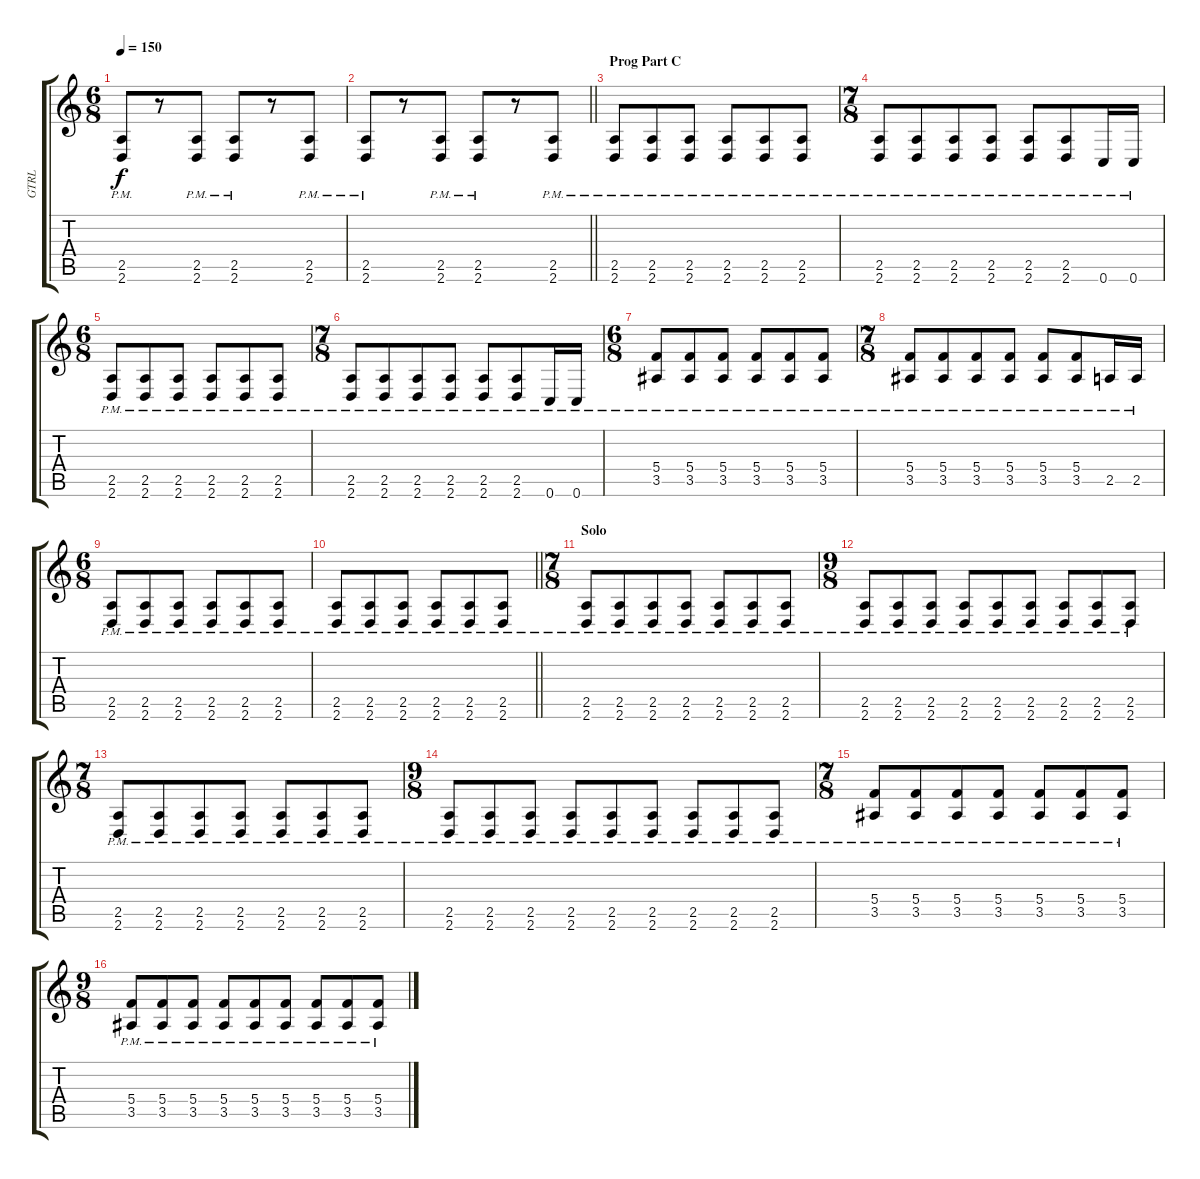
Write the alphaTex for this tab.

\track ("GTRL" "GTRL") {instrument distortionguitar}
\staff {score tabs}
\tuning (D4 A3 F3 C3 G2 C2) {hide}
\ts (6 8)
\tempo 150
\clef g2
\ks c
(2.5{pm} 2.6{pm}).8{dy f} r.8 (2.5{pm} 2.6{pm}).8 (2.5{pm} 2.6{pm}).8 r.8 (2.5{pm} 2.6{pm}).8 |
\barLineRight lightlight
(2.5{pm} 2.6{pm}).8 r.8 (2.5{pm} 2.6{pm}).8 (2.5{pm} 2.6{pm}).8 r.8 (2.5{pm} 2.6{pm}).8 |
\section ("" "Prog Part C")
(2.5{pm} 2.6{pm}).8 (2.5{pm} 2.6{pm}).8 (2.5{pm} 2.6{pm}).8 (2.5{pm} 2.6{pm}).8 (2.5{pm} 2.6{pm}).8 (2.5{pm} 2.6{pm}).8 |
\ts (7 8)
(2.5{pm} 2.6{pm}).8 (2.5{pm} 2.6{pm}).8 (2.5{pm} 2.6{pm}).8 (2.5{pm} 2.6{pm}).8 (2.5{pm} 2.6{pm}).8 (2.5{pm} 2.6{pm}).8 0.6{pm}.16 0.6{pm}.16 |
\ts (6 8)
(2.5{pm} 2.6{pm}).8 (2.5{pm} 2.6{pm}).8 (2.5{pm} 2.6{pm}).8 (2.5{pm} 2.6{pm}).8 (2.5{pm} 2.6{pm}).8 (2.5{pm} 2.6{pm}).8 |
\ts (7 8)
(2.5{pm} 2.6{pm}).8 (2.5{pm} 2.6{pm}).8 (2.5{pm} 2.6{pm}).8 (2.5{pm} 2.6{pm}).8 (2.5{pm} 2.6{pm}).8 (2.5{pm} 2.6{pm}).8 0.6{pm}.16 0.6{pm}.16 |
\ts (6 8)
(5.4{pm} 3.5{pm}).8 (5.4{pm} 3.5{pm}).8 (5.4{pm} 3.5{pm}).8 (5.4{pm} 3.5{pm}).8 (5.4{pm} 3.5{pm}).8 (5.4{pm} 3.5{pm}).8 |
\ts (7 8)
(5.4{pm} 3.5{pm}).8 (5.4{pm} 3.5{pm}).8 (5.4{pm} 3.5{pm}).8 (5.4{pm} 3.5{pm}).8 (5.4{pm} 3.5{pm}).8 (5.4{pm} 3.5{pm}).8 2.5{pm}.16 2.5{pm}.16 |
\ts (6 8)
(2.5{pm} 2.6{pm}).8 (2.5{pm} 2.6{pm}).8 (2.5{pm} 2.6{pm}).8 (2.5{pm} 2.6{pm}).8 (2.5{pm} 2.6{pm}).8 (2.5{pm} 2.6{pm}).8 |
\barLineRight lightlight
(2.5{pm} 2.6{pm}).8 (2.5{pm} 2.6{pm}).8 (2.5{pm} 2.6{pm}).8 (2.5{pm} 2.6{pm}).8 (2.5{pm} 2.6{pm}).8 (2.5{pm} 2.6{pm}).8 |
\ts (7 8)
\section ("" "Solo")
(2.5{pm} 2.6{pm}).8 (2.5{pm} 2.6{pm}).8 (2.5{pm} 2.6{pm}).8 (2.5{pm} 2.6{pm}).8 (2.5{pm} 2.6{pm}).8 (2.5{pm} 2.6{pm}).8 (2.5{pm} 2.6{pm}).8 |
\ts (9 8)
(2.5{pm} 2.6{pm}).8 (2.5{pm} 2.6{pm}).8 (2.5{pm} 2.6{pm}).8 (2.5{pm} 2.6{pm}).8 (2.5{pm} 2.6{pm}).8 (2.5{pm} 2.6{pm}).8 (2.5{pm} 2.6{pm}).8 (2.5{pm} 2.6{pm}).8 (2.5{pm} 2.6{pm}).8 |
\ts (7 8)
(2.5{pm} 2.6{pm}).8 (2.5{pm} 2.6{pm}).8 (2.5{pm} 2.6{pm}).8 (2.5{pm} 2.6{pm}).8 (2.5{pm} 2.6{pm}).8 (2.5{pm} 2.6{pm}).8 (2.5{pm} 2.6{pm}).8 |
\ts (9 8)
(2.5{pm} 2.6{pm}).8 (2.5{pm} 2.6{pm}).8 (2.5{pm} 2.6{pm}).8 (2.5{pm} 2.6{pm}).8 (2.5{pm} 2.6{pm}).8 (2.5{pm} 2.6{pm}).8 (2.5{pm} 2.6{pm}).8 (2.5{pm} 2.6{pm}).8 (2.5{pm} 2.6{pm}).8 |
\ts (7 8)
(5.4{pm} 3.5{pm}).8 (5.4{pm} 3.5{pm}).8 (5.4{pm} 3.5{pm}).8 (5.4{pm} 3.5{pm}).8 (5.4{pm} 3.5{pm}).8 (5.4{pm} 3.5{pm}).8 (5.4{pm} 3.5{pm}).8 |
\ts (9 8)
(5.4{pm} 3.5{pm}).8 (5.4{pm} 3.5{pm}).8 (5.4{pm} 3.5{pm}).8 (5.4{pm} 3.5{pm}).8 (5.4{pm} 3.5{pm}).8 (5.4{pm} 3.5{pm}).8 (5.4{pm} 3.5{pm}).8 (5.4{pm} 3.5{pm}).8 (5.4{pm} 3.5{pm}).8
